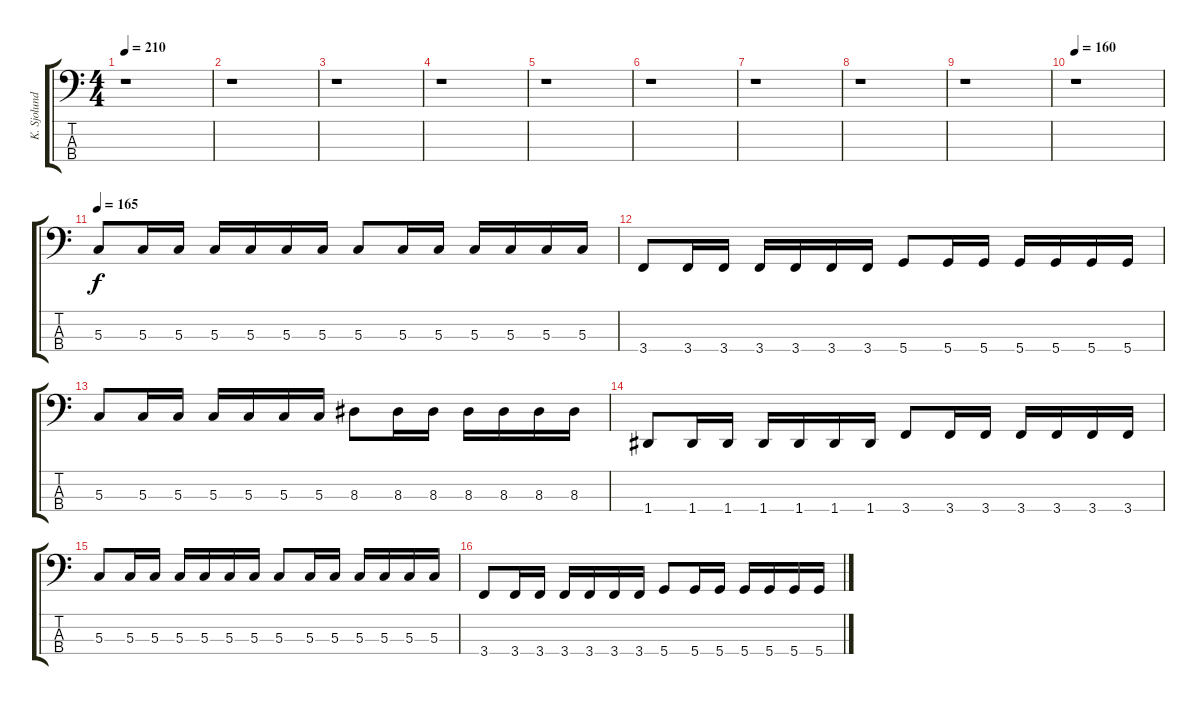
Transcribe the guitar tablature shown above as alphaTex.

\track ("K. Sjolund" "K. Sjolund") {instrument electricbassfinger}
\staff {score tabs}
\tuning (F2 C2 G1 D1) {hide}
\ts (4 4)
\tempo 210
\clef f4
\ks c
r.1{dy f} |
r.1 |
r.1 |
r.1 |
r.1 |
r.1 |
r.1 |
r.1 |
r.1 |
\tempo 160
r.1 |
\tempo 170
\tempo 165
5.3.8 5.3.16 5.3.16 5.3.16 5.3.16 5.3.16 5.3.16 5.3.8 5.3.16 5.3.16 5.3.16 5.3.16 5.3.16 5.3.16 |
3.4.8 3.4.16 3.4.16 3.4.16 3.4.16 3.4.16 3.4.16 5.4.8 5.4.16 5.4.16 5.4.16 5.4.16 5.4.16 5.4.16 |
5.3.8 5.3.16 5.3.16 5.3.16 5.3.16 5.3.16 5.3.16 8.3.8 8.3.16 8.3.16 8.3.16 8.3.16 8.3.16 8.3.16 |
1.4.8 1.4.16 1.4.16 1.4.16 1.4.16 1.4.16 1.4.16 3.4.8 3.4.16 3.4.16 3.4.16 3.4.16 3.4.16 3.4.16 |
5.3.8 5.3.16 5.3.16 5.3.16 5.3.16 5.3.16 5.3.16 5.3.8 5.3.16 5.3.16 5.3.16 5.3.16 5.3.16 5.3.16 |
3.4.8 3.4.16 3.4.16 3.4.16 3.4.16 3.4.16 3.4.16 5.4.8 5.4.16 5.4.16 5.4.16 5.4.16 5.4.16 5.4.16
